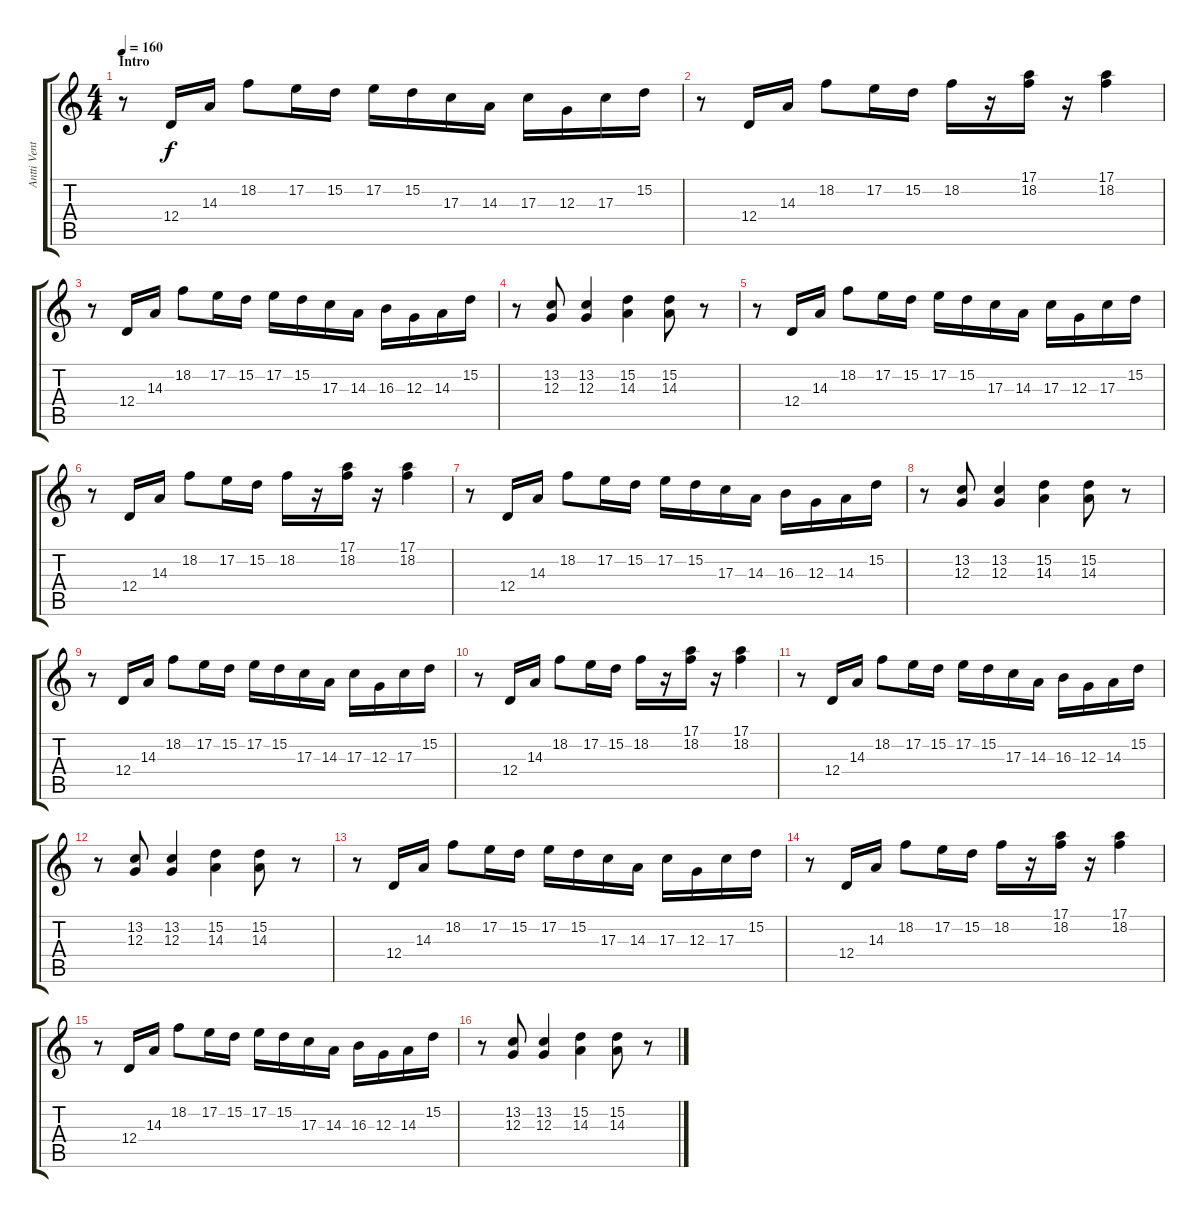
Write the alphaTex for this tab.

\track ("Antti Ventola" "Antti Vent") {instrument accordion}
\staff {score tabs}
\tuning (E4 B3 G3 D3 A2 E2) {hide}
\ts (4 4)
\section ("" "Intro")
\tempo 160
\clef g2
\ks c
r.8{dy f instrument accordion} 12.4.16 14.3.16 18.2.8 17.2.16 15.2.16 17.2.16 15.2.16 17.3.16 14.3.16 17.3.16 12.3.16 17.3.16 15.2.16 |
r.8 12.4.16 14.3.16 18.2.8 17.2.16 15.2.16 18.2.16 r.16 (17.1 18.2).16 r.16 (17.1 18.2).4 |
r.8 12.4.16 14.3.16 18.2.8 17.2.16 15.2.16 17.2.16 15.2.16 17.3.16 14.3.16 16.3.16 12.3.16 14.3.16 15.2.16 |
r.8 (13.2 12.3).8 (13.2 12.3).4 (15.2 14.3).4 (15.2 14.3).8 r.8 |
r.8 12.4.16 14.3.16 18.2.8 17.2.16 15.2.16 17.2.16 15.2.16 17.3.16 14.3.16 17.3.16 12.3.16 17.3.16 15.2.16 |
r.8 12.4.16 14.3.16 18.2.8 17.2.16 15.2.16 18.2.16 r.16 (17.1 18.2).16 r.16 (17.1 18.2).4 |
r.8 12.4.16 14.3.16 18.2.8 17.2.16 15.2.16 17.2.16 15.2.16 17.3.16 14.3.16 16.3.16 12.3.16 14.3.16 15.2.16 |
r.8 (13.2 12.3).8 (13.2 12.3).4 (15.2 14.3).4 (15.2 14.3).8 r.8 |
r.8 12.4.16 14.3.16 18.2.8 17.2.16 15.2.16 17.2.16 15.2.16 17.3.16 14.3.16 17.3.16 12.3.16 17.3.16 15.2.16 |
r.8 12.4.16 14.3.16 18.2.8 17.2.16 15.2.16 18.2.16 r.16 (17.1 18.2).16 r.16 (17.1 18.2).4 |
r.8 12.4.16 14.3.16 18.2.8 17.2.16 15.2.16 17.2.16 15.2.16 17.3.16 14.3.16 16.3.16 12.3.16 14.3.16 15.2.16 |
r.8 (13.2 12.3).8 (13.2 12.3).4 (15.2 14.3).4 (15.2 14.3).8 r.8 |
r.8 12.4.16 14.3.16 18.2.8 17.2.16 15.2.16 17.2.16 15.2.16 17.3.16 14.3.16 17.3.16 12.3.16 17.3.16 15.2.16 |
r.8 12.4.16 14.3.16 18.2.8 17.2.16 15.2.16 18.2.16 r.16 (17.1 18.2).16 r.16 (17.1 18.2).4 |
r.8 12.4.16 14.3.16 18.2.8 17.2.16 15.2.16 17.2.16 15.2.16 17.3.16 14.3.16 16.3.16 12.3.16 14.3.16 15.2.16 |
r.8 (13.2 12.3).8 (13.2 12.3).4 (15.2 14.3).4 (15.2 14.3).8 r.8
